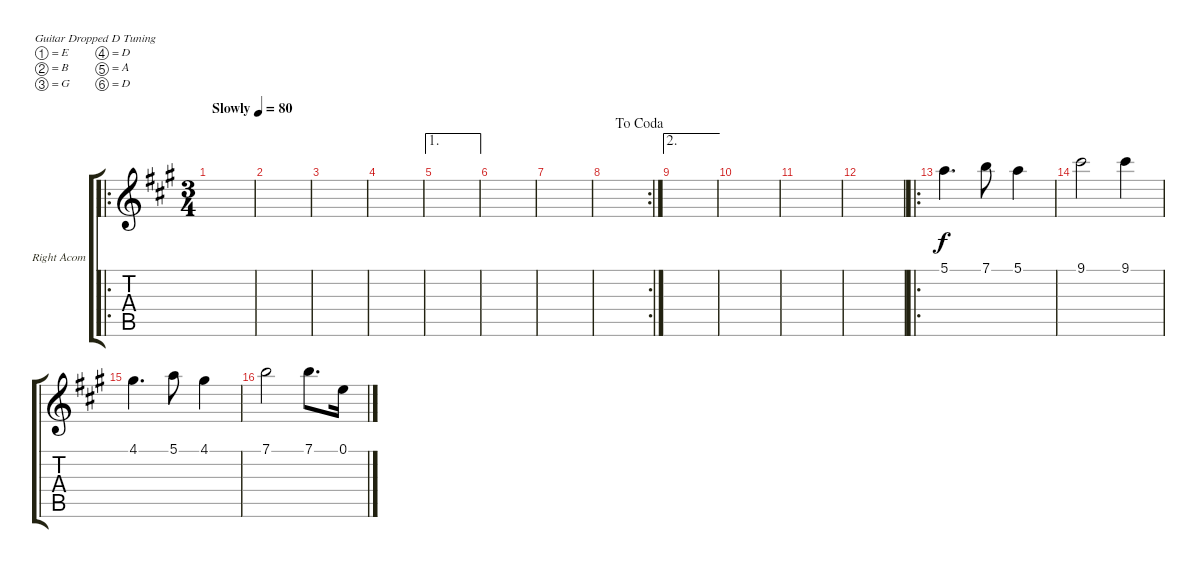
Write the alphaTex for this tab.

\bracketExtendMode groupsimilarinstruments
\firstSystemTrackNameOrientation horizontal
\otherSystemsTrackNameOrientation horizontal
\track ("Right Acomp." "Right Acom") {instrument acousticguitarnylon}
\staff {score tabs}
\tuning (E4 B3 G3 D3 A2 D2)
\ro
\ts (3 4)
\tempo (80 "Slowly")
\clef g2
\ks a
|
|
|
|
\ae 1
|
|
|
\rc 2
\jump dacoda
|
\ae 2
|
|
|
|
\ro
5.1.4{d} 7.1.8 5.1.4 |
9.1.2 9.1.4 |
4.1.4{d} 5.1.8 4.1.4 |
7.1.2 7.1.8{d} 0.1{h}.16
